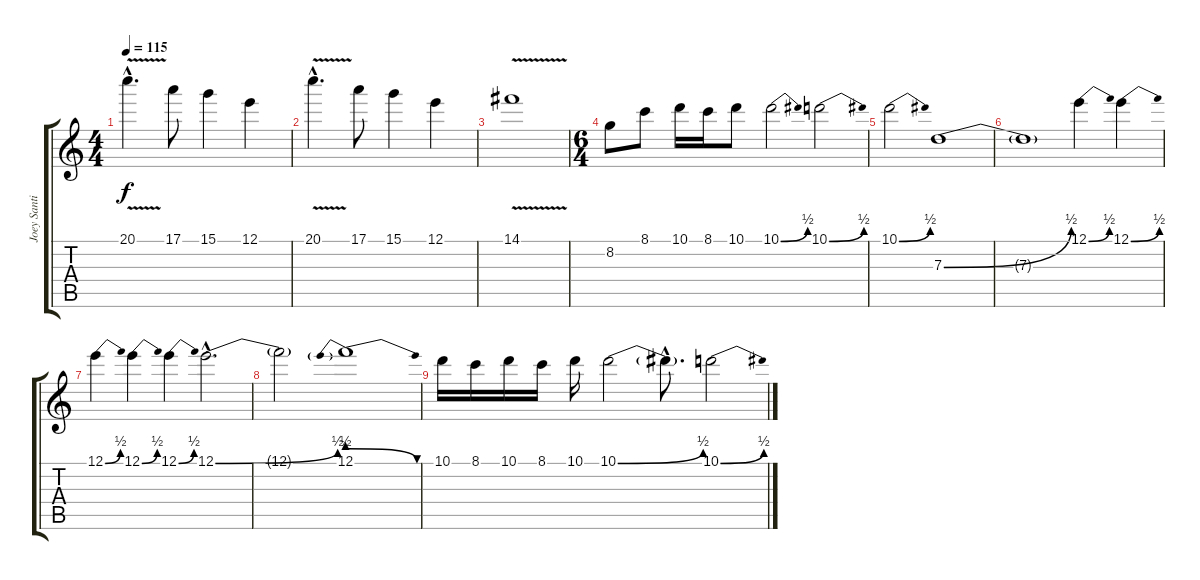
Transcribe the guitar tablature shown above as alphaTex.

\track ("Joey Santiago" "Joey Santi") {instrument overdrivenguitar}
\staff {score tabs}
\tuning (E4 B3 G3 D3 A2 E2) {hide}
\ts (4 4)
\tempo 115
\clef g2
\ks c
20.1{v hac}.4{d dy f} 17.1.8 15.1.4 12.1.4 |
20.1{v hac}.4{d} 17.1.8 15.1.4 12.1.4 |
14.1{v}.1 |
\ts (6 4)
8.2.8 8.1.8 10.1.16 8.1.16 10.1.8 10.1{be (bend 0 0 60 2)}.2 10.1{be (bend 0 0 60 2)}.2 |
10.1{be (bend 0 0 60 2)}.2 7.3{be (bend 0 0 60 2)}.1 |
7.3{t}.1 12.1{be (bend 0 0 60 2)}.4 12.1{be (bend 0 0 60 2)}.4 |
12.1{be (bend 0 0 60 2)}.4 12.1{be (bend 0 0 60 2)}.4 12.1{be (bend 0 0 60 2)}.4 12.1{be (bend 0 0 60 2) hac}.2{d} |
12.1{t}.2 12.1{be (prebendrelease 0 2 60 0)}.1 |
10.1.16 8.1.16 10.1.16 8.1.16 10.1.16 10.1{be (bend 0 0 60 2)}.2 10.1{hac t}.8{d} 10.1{be (bend 0 0 60 2)}.2
